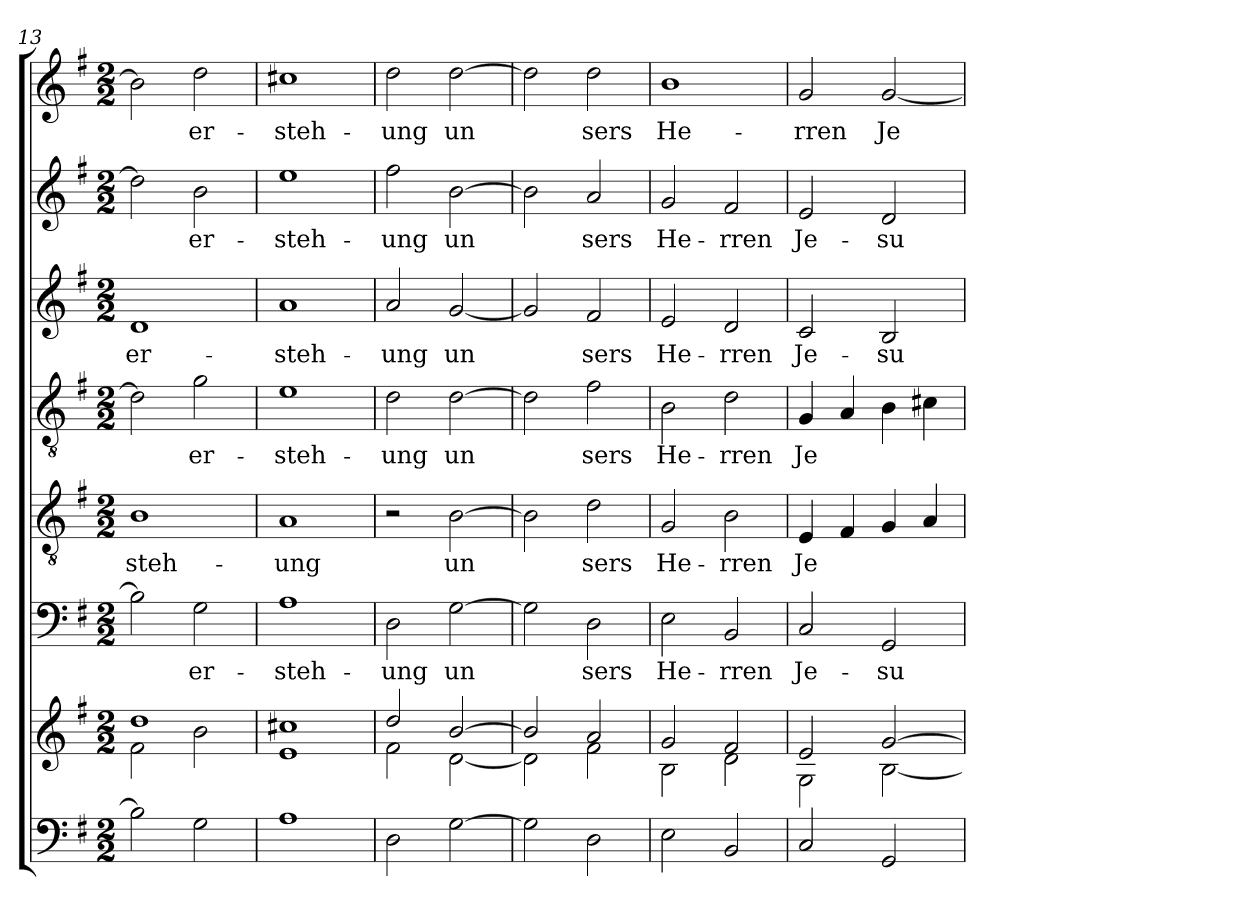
**kern	**kern	**kern	**text	**kern	**text	**kern	**text	**kern	**text	**kern	**text	**kern	**text
*part7	*part7	*part6	*part6	*part5	*part5	*part4	*part4	*part3	*part3	*part2	*part2	*part1	*part1
*staff8	*staff7	*staff6	*staff6	*staff5	*staff5	*staff4	*staff4	*staff3	*staff3	*staff2	*staff2	*staff1	*staff1
*clefF4	*clefG2	*clefF4	*	*clefGv2	*	*clefGv2	*	*clefG2	*	*clefG2	*	*clefG2	*
*k[f#]	*k[f#]	*k[f#]	*	*k[f#]	*	*k[f#]	*	*k[f#]	*	*k[f#]	*	*k[f#]	*
*G:	*G:	*G:	*	*G:	*	*G:	*	*G:	*	*G:	*	*G:	*
*M2/2	*M2/2	*M2/2	*	*M2/2	*	*M2/2	*	*M2/2	*	*M2/2	*	*M2/2	*
=13	=13	=13	=13	=13	=13	=13	=13	=13	=13	=13	=13	=13	=13
*	*^	*	*	*	*	*	*	*	*	*	*	*	*
!	!	!	!	!	!	!LO:LY:b	!	!	!	!LO:LY:b	!	!	!	!
2B\]	1dd	2f#\	2B\]	.	1B	-steh-	2d\]	.	1d	-er-	2dd\]	.	2b\]	.
!	!	!	!	!LO:LY:b	!	!	!	!LO:LY:b	!	!	!	!LO:LY:b	!	!LO:LY:b
2G\	.	2b\	2G\	er-	.	.	2g\	er-	.	.	2b\	er-	2dd\	er-
=14	=14	=14	=14	=14	=14	=14	=14	=14	=14	=14	=14	=14	=14	=14
!	!	!	!	!LO:LY:b	!	!LO:LY:b	!	!LO:LY:b	!	!LO:LY:b	!	!LO:LY:b	!	!LO:LY:b
1A	1cc#X	1e	1A	-steh-	1A	-ung	1e	-steh-	1a	-steh-	1ee	-steh-	1cc#X	-steh-
=15	=15	=15	=15	=15	=15	=15	=15	=15	=15	=15	=15	=15	=15	=15
!	!	!	!	!LO:LY:b	!	!	!	!LO:LY:b	!	!LO:LY:b	!	!LO:LY:b	!	!LO:LY:b
2D\	2dd/	2f#\	2D\	-ung	2r	.	2d\	-ung	2a/	-ung	2ff#\	-ung	2dd\	-ung
!	!	!	!	!LO:LY:b	!	!LO:LY:b	!	!LO:LY:b	!	!LO:LY:b	!	!LO:LY:b	!	!LO:LY:b
[2G\	[>2b/	[<2d\	[2G\	un	[2B\	un	[2d\	un	[2g/	un	[2b\	un	[2dd\	un
=16	=16	=16	=16	=16	=16	=16	=16	=16	=16	=16	=16	=16	=16	=16
2G\]	2b/]	2d\]	2G\]	.	2B\]	.	2d\]	.	2g/]	.	2b\]	.	2dd\]	.
!	!	!	!	!LO:LY:b	!	!LO:LY:b	!	!LO:LY:b	!	!LO:LY:b	!	!LO:LY:b	!	!LO:LY:b
2D\	2a/	2f#\	2D\	sers	2d\	sers	2f#\	sers	2f#/	sers	2a/	sers	2dd\	sers
=17	=17	=17	=17	=17	=17	=17	=17	=17	=17	=17	=17	=17	=17	=17
!	!	!	!	!LO:LY:b	!	!LO:LY:b	!	!LO:LY:b	!	!LO:LY:b	!	!LO:LY:b	!	!LO:LY:b
2E\	2g/	2B\	2E\	He-	2G/	He-	2B\	He-	2e/	He-	2g/	He-	1b	He-
!	!	!	!	!LO:LY:b	!	!LO:LY:b	!	!LO:LY:b	!	!LO:LY:b	!	!LO:LY:b	!	!
2BB/	2f#/	2d\	2BB/	-rren	2B\	-rren	2d\	-rren	2d/	-rren	2f#/	-rren	.	.
=18	=18	=18	=18	=18	=18	=18	=18	=18	=18	=18	=18	=18	=18	=18
!	!	!	!	!LO:LY:b	!	!LO:LY:b	!	!LO:LY:b	!	!LO:LY:b	!	!LO:LY:b	!	!LO:LY:b
2C/	2e/	2G\	2C/	Je-	4E/	Je	4G/	Je	2c/	Je-	2e/	Je-	2g/	-rren
.	.	.	.	.	4F#/	.	4A/	.	.	.	.	.	.	.
!	!	!	!	!LO:LY:b	!	!	!	!	!	!LO:LY:b	!	!LO:LY:b	!	!LO:LY:b
2GG/	[>2g/	[<2B\	2GG/	-su	4G/	.	4B\	.	2B/	-su	2d/	-su	[2g/	Je
.	.	.	.	.	4A/	.	4c#X\	.	.	.	.	.	.	.
*	*v	*v	*	*	*	*	*	*	*	*	*	*	*	*
=	=	=	=	=	=	=	=	=	=	=	=	=	=
*-	*-	*-	*-	*-	*-	*-	*-	*-	*-	*-	*-	*-	*-
